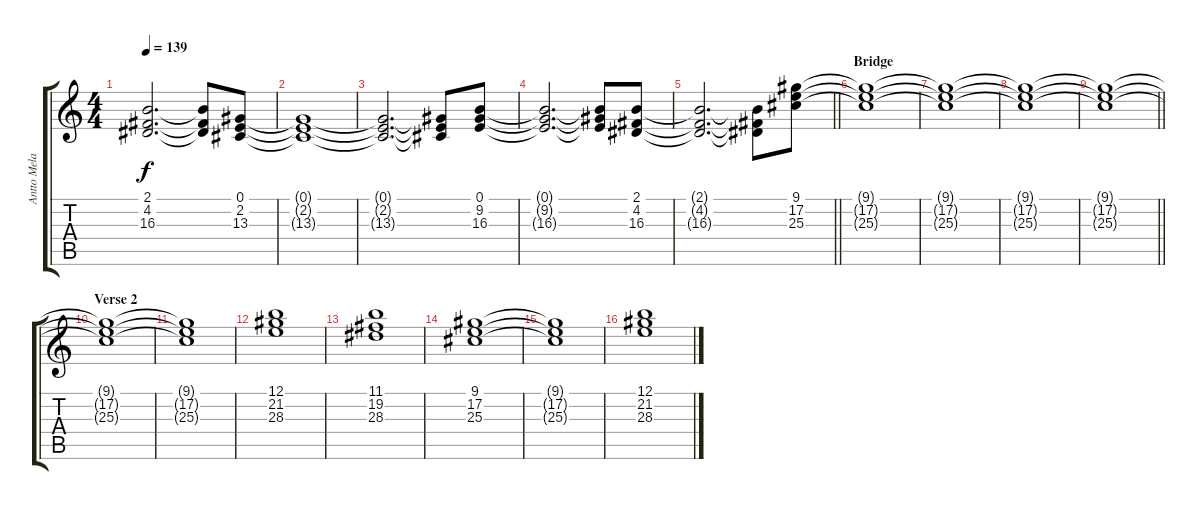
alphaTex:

\track ("Antto Melasniemi (Keyboard)" "Antto Mela") {instrument synthvoice}
\staff {score tabs}
\tuning (E4 B3 G3 D3 A2 E2) {hide}
\ts (4 4)
\tempo 139
\clef g2
\ks c
(2.1{t} 4.2{t} 16.3{t}).2{d dy f} (2.1{t} 4.2{t} 16.3{t}).8 (0.1 2.2 13.3).8 |
(0.1{t} 2.2{t} 13.3{t}).1 |
(0.1{t} 2.2{t} 13.3{t}).2{d} (0.1{t} 2.2{t} 13.3{t}).8 (0.1 9.2 16.3).8 |
(0.1{t} 9.2{t} 16.3{t}).2{d} (0.1{t} 9.2{t} 16.3{t}).8 (2.1 4.2 16.3).8 |
\barLineRight lightlight
(2.1{t} 4.2{t} 16.3{t}).2{d} (2.1{t} 4.2{t} 16.3{t}).8 (9.1 17.2 25.3).8 |
\section ("" "Bridge")
(9.1{t} 17.2{t} 25.3{t}).1 |
(9.1{t} 17.2{t} 25.3{t}).1 |
(9.1{t} 17.2{t} 25.3{t}).1 |
\barLineRight lightlight
(9.1{t} 17.2{t} 25.3{t}).1 |
\section ("" "Verse 2")
(9.1{t} 17.2{t} 25.3{t}).1 |
(9.1{t} 17.2{t} 25.3{t}).1 |
(12.1 21.2 28.3).1 |
(11.1 19.2 28.3).1 |
(9.1 17.2 25.3).1 |
(9.1{t} 17.2{t} 25.3{t}).1 |
(12.1 21.2 28.3).1
